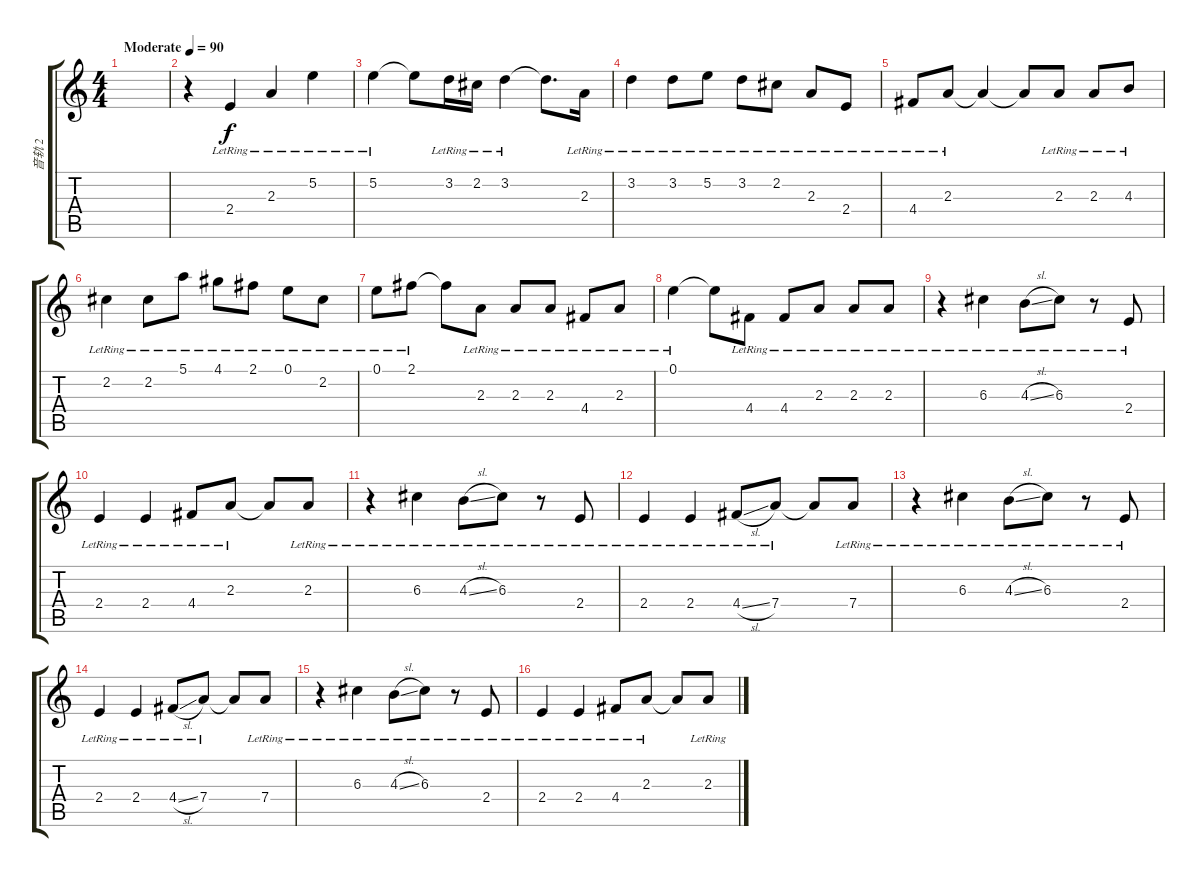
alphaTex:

\track ("音轨 2" "音轨 2") {instrument acousticguitarnylon}
\staff {score tabs}
\tuning (E4 B3 G3 D3 A2 E2) {hide}
\ts (4 4)
\tempo (90 "Moderate")
\clef g2
\ks c
|
r.4 2.4{lr}.4 2.3{lr}.4 5.2{lr}.4 |
5.2{lr}.4 5.2{t}.8 3.2{lr}.16 2.2{lr}.16 3.2{lr}.4 3.2{t}.8{d} 2.3{lr}.16 |
3.2{lr}.4 3.2{lr}.8 5.2{lr}.8 3.2{lr}.8 2.2{lr}.8 2.3{lr}.8 2.4{lr}.8 |
4.4{lr}.8 2.3{lr}.8 2.3{t}.4 2.3{t}.8 2.3{lr}.8 2.3{lr}.8 4.3{lr}.8 |
2.2{lr}.4 2.2{lr}.8 5.1{lr}.8 4.1{lr}.8 2.1{lr}.8 0.1{lr}.8 2.2{lr}.8 |
0.1{lr}.8 2.1{lr}.8 2.1{t}.8 2.3{lr}.8 2.3{lr}.8 2.3{lr}.8 4.4{lr}.8 2.3{lr}.8 |
0.1{lr}.4 0.1{t}.8 4.4{lr}.8 4.4{lr}.8 2.3{lr}.8 2.3{lr}.8 2.3{lr}.8 |
r.4 6.3{lr}.4 4.3{sl lr}.8 6.3{lr}.8 r.8 2.4{lr}.8 |
2.4{lr}.4 2.4{lr}.4 4.4{lr}.8 2.3{lr}.8 2.3{t}.8 2.3{lr}.8 |
r.4 6.3{lr}.4 4.3{sl lr}.8 6.3{lr}.8 r.8 2.4{lr}.8 |
2.4{lr}.4 2.4{lr}.4 4.4{sl lr}.8 7.4{lr}.8 7.4{t}.8 7.4{lr}.8 |
r.4 6.3{lr}.4 4.3{sl lr}.8 6.3{lr}.8 r.8 2.4{lr}.8 |
2.4{lr}.4 2.4{lr}.4 4.4{sl lr}.8 7.4{lr}.8 7.4{t}.8 7.4{lr}.8 |
r.4 6.3{lr}.4 4.3{sl lr}.8 6.3{lr}.8 r.8 2.4{lr}.8 |
2.4{lr}.4 2.4{lr}.4 4.4{lr}.8 2.3{lr}.8 2.3{t}.8 2.3{lr}.8
